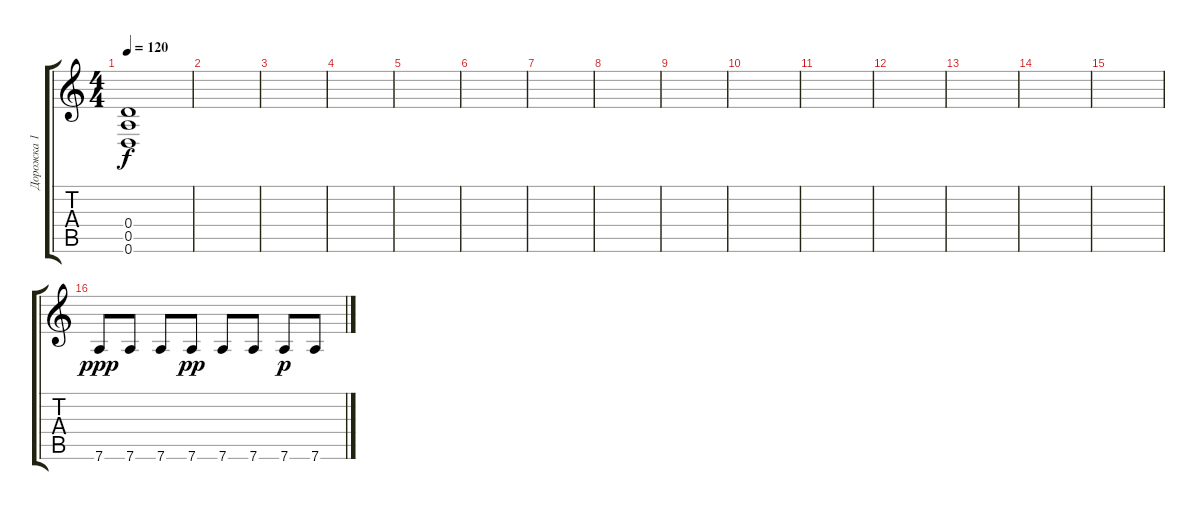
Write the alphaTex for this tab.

\track ("Дорожка 1" "Дорожка 1") {instrument distortionguitar}
\staff {score tabs}
\tuning (E4 B3 G3 D3 A2 D2) {hide}
\ts (4 4)
\tempo 120
\clef g2
\ks c
(0.4{t} 0.5{t} 0.6{t}).1{dy f} |
|
|
|
|
|
|
|
|
|
|
|
|
|
|
7.6.8{dy ppp} 7.6.8 7.6.8 7.6.8{dy pp} 7.6.8 7.6.8 7.6.8{dy p} 7.6.8
